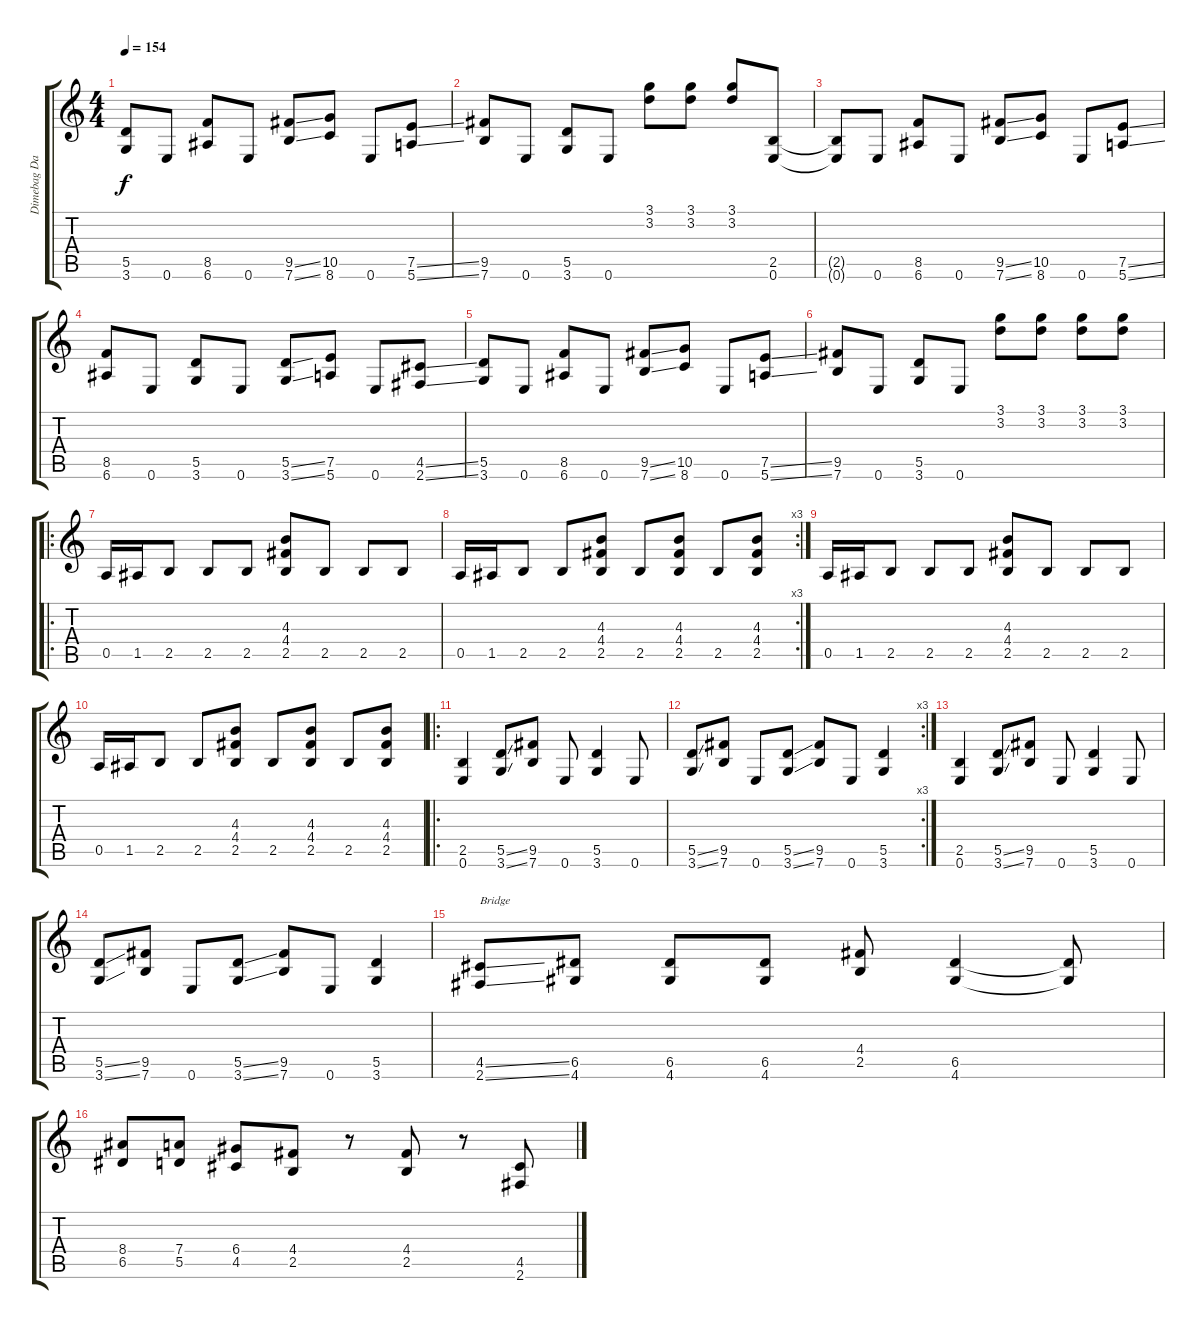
\track ("Dimebag Darrell" "Dimebag Da") {instrument distortionguitar}
\staff {score tabs}
\tuning (E4 B3 G3 D3 A2 E2) {hide}
\ts (4 4)
\tempo 154
\clef g2
\ks c
(5.5 3.6).8{dy f} 0.6.8 (8.5 6.6).8 0.6.8 (9.5{ss} 7.6{ss}).8 (10.5 8.6).8 0.6.8 (7.5{ss} 5.6{ss}).8 |
(9.5 7.6).8 0.6.8 (5.5 3.6).8 0.6.8 (3.1 3.2).8 (3.1 3.2).8 (3.1 3.2).8 (2.5 0.6).8 |
(2.5{t} 0.6{t}).8 0.6.8 (8.5 6.6).8 0.6.8 (9.5{ss} 7.6{ss}).8 (10.5 8.6).8 0.6.8 (7.5{ss} 5.6{ss}).8 |
(8.5 6.6).8 0.6.8 (5.5 3.6).8 0.6.8 (5.5{ss} 3.6{ss}).8 (7.5 5.6).8 0.6.8 (4.5{ss} 2.6{ss}).8 |
(5.5 3.6).8 0.6.8 (8.5 6.6).8 0.6.8 (9.5{ss} 7.6{ss}).8 (10.5 8.6).8 0.6.8 (7.5{ss} 5.6{ss}).8 |
(9.5 7.6).8 0.6.8 (5.5 3.6).8 0.6.8 (3.1 3.2).8 (3.1 3.2).8 (3.1 3.2).8 (3.1 3.2).8 |
\ro
0.5.16 1.5.16 2.5.8 2.5.8 2.5.8 (4.3 4.4 2.5).8 2.5.8 2.5.8 2.5.8 |
\rc 3
0.5.16 1.5.16 2.5.8 2.5.8 (4.3 4.4 2.5).8 2.5.8 (4.3 4.4 2.5).8 2.5.8 (4.3 4.4 2.5).8 |
0.5.16 1.5.16 2.5.8 2.5.8 2.5.8 (4.3 4.4 2.5).8 2.5.8 2.5.8 2.5.8 |
0.5.16 1.5.16 2.5.8 2.5.8 (4.3 4.4 2.5).8 2.5.8 (4.3 4.4 2.5).8 2.5.8 (4.3 4.4 2.5).8 |
\ro
(2.5 0.6).4 (5.5{ss} 3.6{ss}).8 (9.5 7.6).8 0.6.8 (5.5 3.6).4 0.6.8 |
\rc 3
(5.5{ss} 3.6{ss}).8 (9.5 7.6).8 0.6.8 (5.5{ss} 3.6{ss}).8 (9.5 7.6).8 0.6.8 (5.5 3.6).4 |
(2.5 0.6).4 (5.5{ss} 3.6{ss}).8 (9.5 7.6).8 0.6.8 (5.5 3.6).4 0.6.8 |
(5.5{ss} 3.6{ss}).8 (9.5 7.6).8 0.6.8 (5.5{ss} 3.6{ss}).8 (9.5 7.6).8 0.6.8 (5.5 3.6).4 |
(4.5{ss} 2.6{ss}).8{txt "Bridge"} (6.5 4.6).8 (6.5 4.6).8 (6.5 4.6).8 (4.4 2.5).8 (6.5 4.6).4 (6.5{t} 4.6{t}).8 |
(8.4 6.5).8 (7.4 5.5).8 (6.4 4.5).8 (4.4 2.5).8 r.8 (4.4 2.5).8 r.8 (4.5 2.6).8
